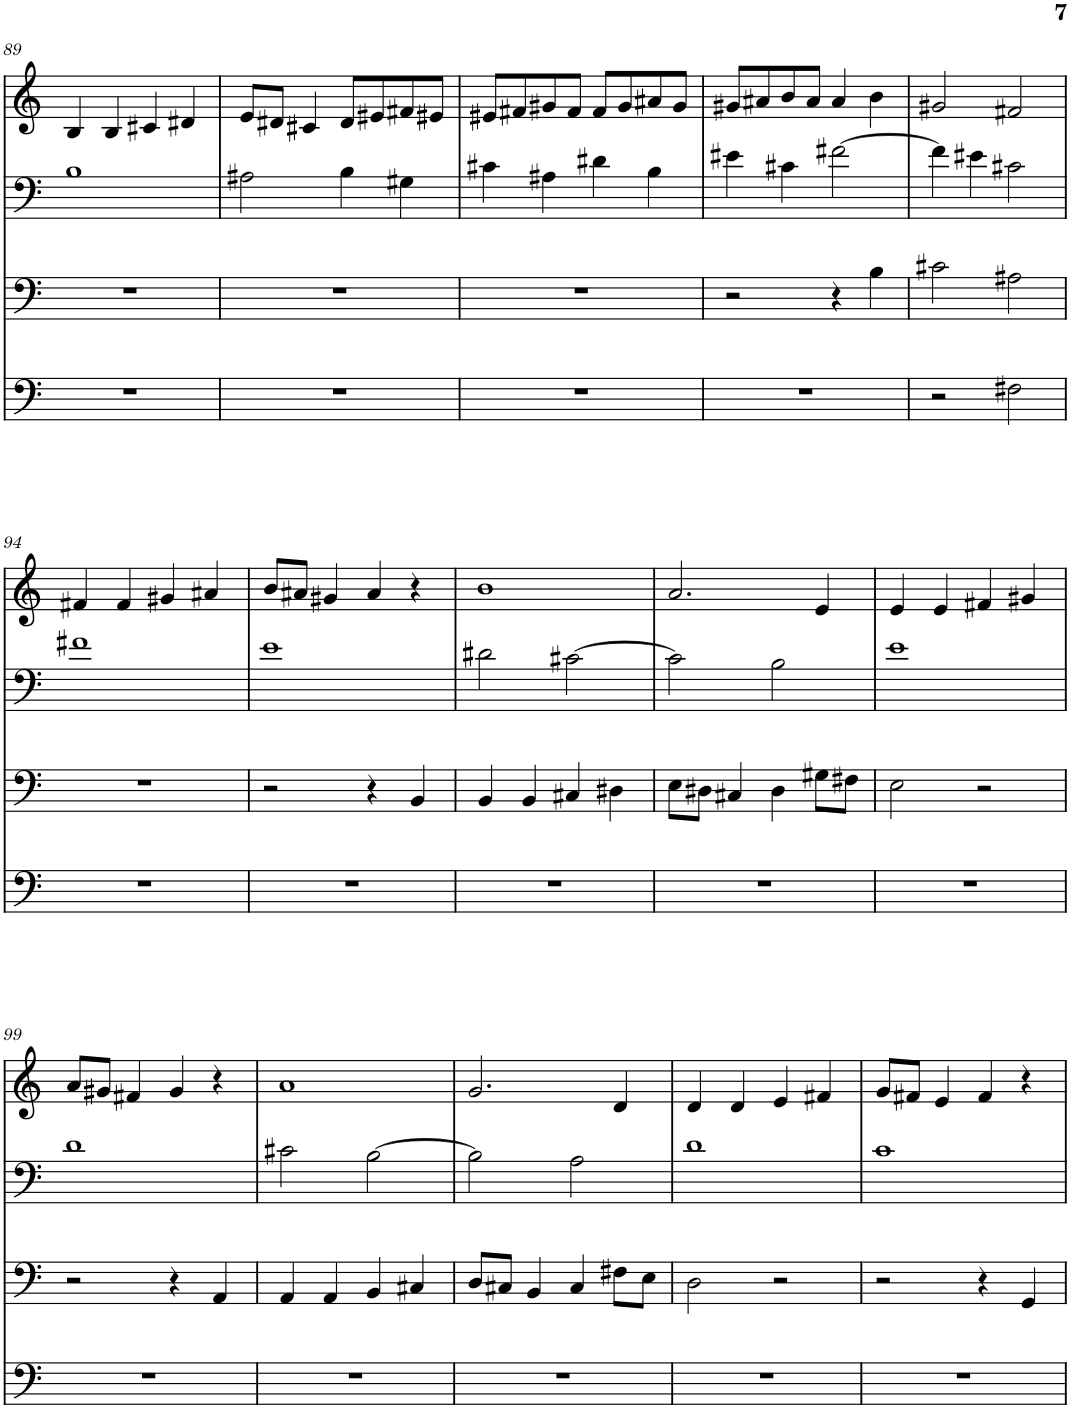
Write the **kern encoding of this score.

**kern	**kern	**kern	**kern
*part1	*part1	*part1	*part1
*staff4	*staff3	*staff2	*staff1
*I"Piano	*	*	*
*I'Pno.	*	*	*
!!LO:PB:g=z
*clefF4	*clefF4	*clefF4	*clefG2
*k[]	*k[]	*k[]	*k[]
*M4/4	*M4/4	*M4/4	*M4/4
=89	=89	=89	=89
1r	1r	1B	4B/
.	.	.	4B/
.	.	.	4c#X/
.	.	.	4d#X/
=90	=90	=90	=90
1r	1r	2A#X\	8e/L
.	.	.	8d#X/J
.	.	.	4c#X/
.	.	4B\	8d#/L
.	.	.	8e#X/
.	.	4G#X\	8f#X/
.	.	.	8e#X/J
=91	=91	=91	=91
1r	1r	4c#X\	8e#X/L
.	.	.	8f#X/
.	.	4A#X\	8g#X/
.	.	.	8f#/J
.	.	4d#X\	8f#/L
.	.	.	8g#/
.	.	4B\	8a#X/
.	.	.	8g#/J
=92	=92	=92	=92
1r	2r	4e#X\	8g#X/L
.	.	.	8a#X/
.	.	4c#X\	8b/
.	.	.	8a#/J
.	4r	[2f#X\	4a#/
.	4B\	.	4b\
=93	=93	=93	=93
2r	2c#X\	4f#\]	2g#X/
.	.	4e#X\	.
2F#X\	2A#X\	2c#X\	2f#X/
!!LO:LB:g=z
=94	=94	=94	=94
1r	1r	1f#X	4f#X/
.	.	.	4f#/
.	.	.	4g#X/
.	.	.	4a#X/
=95	=95	=95	=95
1r	2r	1e	8b/L
.	.	.	8a#X/J
.	.	.	4g#X/
.	4r	.	4a#/
.	4BB/	.	4r
=96	=96	=96	=96
1r	4BB/	2d#X\	1b
.	4BB/	.	.
.	4C#X/	[2c#X\	.
.	4D#X\	.	.
=97	=97	=97	=97
1r	8E\L	2c#\]	2.a/
.	8D#X\J	.	.
.	4C#X/	.	.
.	4D#\	2B\	.
.	8G#X\L	.	4e/
.	8F#X\J	.	.
=98	=98	=98	=98
1r	2E\	1e	4e/
.	.	.	4e/
.	2r	.	4f#X/
.	.	.	4g#X/
!!LO:LB:g=z
=99	=99	=99	=99
1r	2r	1d	8a/L
.	.	.	8g#X/J
.	.	.	4f#X/
.	4r	.	4g#/
.	4AA/	.	4r
=100	=100	=100	=100
1r	4AA/	2c#X\	1a
.	4AA/	.	.
.	4BB/	[2B\	.
.	4C#X/	.	.
=101	=101	=101	=101
1r	8D/L	2B\]	2.g/
.	8C#X/J	.	.
.	4BB/	.	.
.	4C#/	2A\	.
.	8F#X\L	.	4d/
.	8E\J	.	.
=102	=102	=102	=102
1r	2D\	1d	4d/
.	.	.	4d/
.	2r	.	4e/
.	.	.	4f#X/
=103	=103	=103	=103
1r	2r	1c	8g/L
.	.	.	8f#X/J
.	.	.	4e/
.	4r	.	4f#/
.	4GG/	.	4r
=	=	=	=
*-	*-	*-	*-
